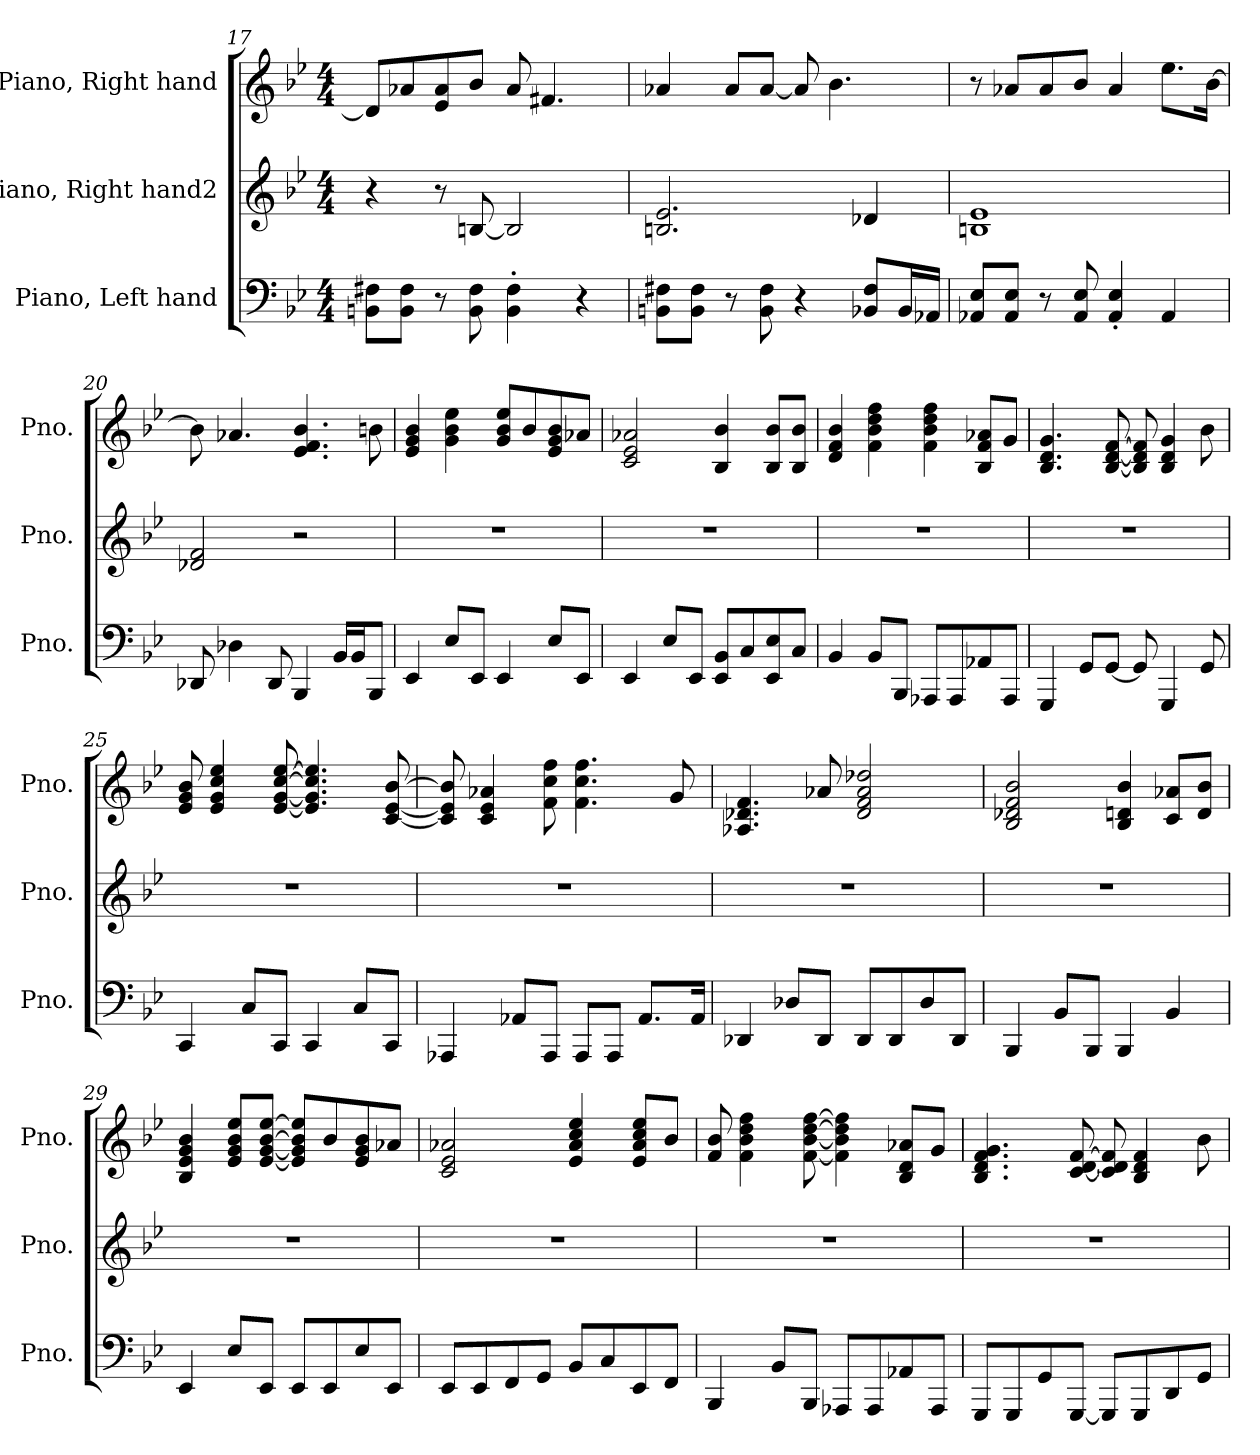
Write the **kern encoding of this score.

**kern	**kern	**kern
*part3	*part2	*part1
*staff3	*staff2	*staff1
*I"Piano, Left hand	*I"Piano, Right hand2	*I"Piano, Right hand
*I'Pno.	*I'Pno.	*I'Pno.
*clefF4	*clefG2	*clefG2
*k[b-e-]	*k[b-e-]	*k[b-e-]
*M4/4	*M4/4	*M4/4
=17	=17	=17
8BBn\ 8F#X\L	4r	8d-/L]
8BB\ 8F#\J	.	8a-X/
8r	8r	8e-/ 8a-/
8BB\ 8F#\	[8Bn/	8b-/J
4BB\' 4F#\'	2B/]	8a-/
.	.	4.f#X/
4r	.	.
!!LO:LB:g=z
=18	=18	=18
8BBn\ 8F#X\L	2.Bn/ 2.e-/	4a-X/
8BB\ 8F#\J	.	.
8r	.	8a-/L
8BB\ 8F#\	.	[8a-/J
4r	.	8a-/]
.	.	4.b-\
8BB-X/ 8F#/L	4d-X/	.
16BB-/L	.	.
16AA-X/JJ	.	.
=19	=19	=19
8AA-X/ 8E-/L	1Bn 1e-	8r
8AA-/ 8E-/J	.	8a-X/L
8r	.	8a-/
8AA-/ 8E-/	.	8b-/J
4AA-/' 4E-/'	.	4a-/
4AA-/	.	8.ee-\L
.	.	[16b-\Jk
=20	=20	=20
8DD-X/	2d-X/ 2f/	8b-\]
4D-X\	.	4.a-X/
8DD-/	.	.
4BBB-/	2r	4.e-/ 4.f/ 4.b-/
16BB-/LL	.	.
16BB-/J	.	.
8BBB-/J	.	8bn\
=21	=21	=21
4EE-/	1r	4e-/ 4g/ 4b-/
8E-/L	.	4g\ 4b-\ 4ee-\
8EE-/J	.	.
4EE-/	.	8g/ 8b-/ 8ee-/L
.	.	8b-/
8E-/L	.	8e-/ 8g/ 8b-/
8EE-/J	.	8a-X/J
!!LO:LB:g=z
=22	=22	=22
4EE-/	1r	2c/ 2e-/ 2a-X/
8E-/L	.	.
8EE-/J	.	.
8EE-/ 8BB-/L	.	4B-/ 4b-/
8C/	.	.
8EE-/ 8E-/	.	8B-/ 8b-/L
8C/J	.	8B-/ 8b-/J
=23	=23	=23
4BB-/	1r	4d/ 4f/ 4b-/
8BB-/L	.	4f\ 4b-\ 4dd\ 4ff\
8BBB-/J	.	.
8AAA-X/L	.	4f\ 4b-\ 4dd\ 4ff\
8AAA-/	.	.
8AA-X/	.	8B-/ 8f/ 8a-X/L
8AAA-/J	.	8g/J
=24	=24	=24
4GGG/	1r	4.B-/ 4.d/ 4.g/
8GG/L	.	.
[8GG/J	.	[8B-/ [8d/ [8f/
8GG/]	.	8B-/] 8d/] 8f/]
4GGG/	.	4B-/ 4d/ 4g/
8GG/	.	8b-\
=25	=25	=25
4CC/	1r	8e-/ 8g/ 8b-/
.	.	4e-/ 4g/ 4cc/ 4ee-/
8C/L	.	.
8CC/J	.	[8e-/ [8g/ [8cc/ [8ee-/
4CC/	.	4.e-/] 4.g/] 4.cc/] 4.ee-/]
8C/L	.	.
8CC/J	.	[8c/ [8e-/ [8b-/
!!LO:LB:g=z
=26	=26	=26
4AAA-X/	1r	8c/] 8e-/] 8b-/]
.	.	4c/ 4e-/ 4a-X/
8AA-X/L	.	.
8AAA-/J	.	8f\ 8cc\ 8ff\
8AAA-/L	.	4.f\ 4.cc\ 4.ff\
8AAA-/J	.	.
8.AA-/L	.	.
.	.	8g/
16AA-/Jk	.	.
=27	=27	=27
4DD-X/	1r	4.A-X/ 4.d-X/ 4.f/
8D-X/L	.	.
8DD-/J	.	8a-X/
8DD-/L	.	2d-/ 2f/ 2a-/ 2dd-X/
8DD-/	.	.
8D-/	.	.
8DD-/J	.	.
=28	=28	=28
4BBB-/	1r	2B-/ 2d-X/ 2f/ 2b-/
8BB-/L	.	.
8BBB-/J	.	.
4BBB-/	.	4B-/ 4dn/ 4b-/
4BB-/	.	8c/ 8a-X/L
.	.	8d/ 8b-/J
=29	=29	=29
4EE-/	1r	4B-/ 4e-/ 4g/ 4b-/
8E-/L	.	8e-/ 8g/ 8b-/ 8ee-/L
8EE-/J	.	[8e-/ [8g/ [8b-/ [8ee-/J
8EE-/L	.	8e-/] 8g/] 8b-/] 8ee-/]L
8EE-/	.	8b-/
8E-/	.	8e-/ 8g/ 8b-/
8EE-/J	.	8a-X/J
!!LO:PB:g=z
=30	=30	=30
8EE-/L	1r	2c/ 2e-/ 2a-X/
8EE-/	.	.
8FF/	.	.
8GG/J	.	.
8BB-/L	.	4e-/ 4a-/ 4cc/ 4ee-/
8C/	.	.
8EE-/	.	8e-/ 8a-/ 8cc/ 8ee-/L
8FF/J	.	8b-/J
=31	=31	=31
4BBB-/	1r	8f/ 8b-/
.	.	4f\ 4b-\ 4dd\ 4ff\
8BB-/L	.	.
8BBB-/J	.	[8f\ [8b-\ [8dd\ [8ff\
8AAA-X/L	.	4f\] 4b-\] 4dd\] 4ff\]
8AAA-/	.	.
8AA-X/	.	8B-/ 8d/ 8a-X/L
8AAA-/J	.	8g/J
=32	=32	=32
8GGG/L	1r	4.B-/ 4.d/ 4.f/ 4.g/
8GGG/	.	.
8GG/	.	.
[8GGG/J	.	[8c/ [8d/ [8f/
8GGG/L]	.	8c/] 8d/] 8f/]
8GGG/	.	4B-/ 4d/ 4f/
8DD/	.	.
8GG/J	.	8b-\
=	=	=
*-	*-	*-
